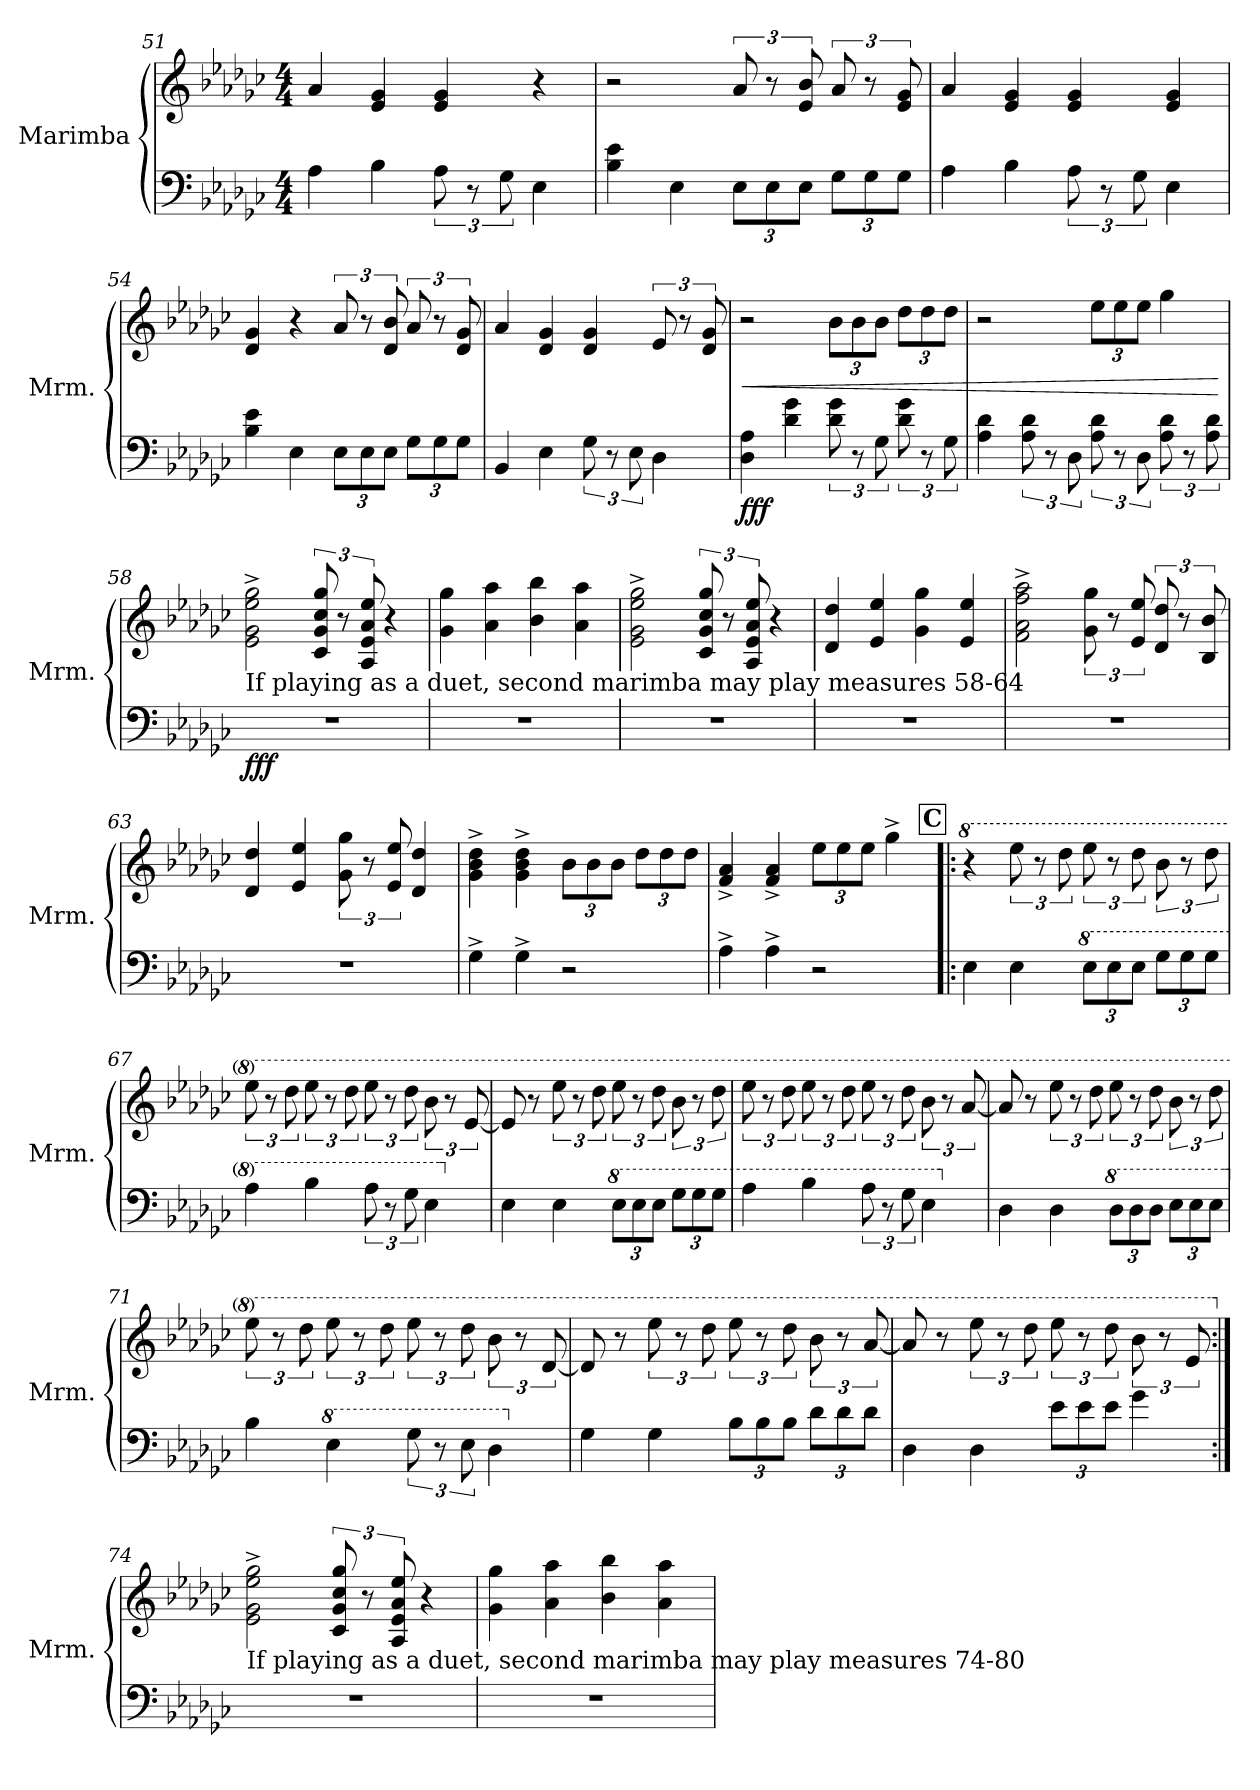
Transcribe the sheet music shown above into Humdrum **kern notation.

**kern	**kern	**dynam
*part1	*part1	*part1
*staff2	*staff1	*staff1/2
*I"Marimba	*	*
*I'Mrm.	*	*
*clefF4	*clefG2	*
*k[b-e-a-d-g-c-]	*k[b-e-a-d-g-c-]	*
*M4/4	*M4/4	*
=51	=51	=51
4A-\	4a-/	.
4B-\	4e-/ 4g-/	.
12A-\	4e-/ 4g-/	.
12r	.	.
12G-\	.	.
4E-\	4r	.
=52	=52	=52
4B-\ 4e-\	2r	.
4E-\	.	.
*Xbrackettup	*	*
12E-\L	12a-/	.
12E-\	12r	.
12E-\J	12e-/ 12b-/	.
12G-\L	12a-/	.
12G-\	12r	.
12G-\J	12e-/ 12g-/	.
!!LO:PB:g=z
=53	=53	=53
4A-\	4a-/	.
4B-\	4e-/ 4g-/	.
*brackettup	*	*
12A-\	4e-/ 4g-/	.
12r	.	.
12G-\	.	.
4E-\	4e-/ 4g-/	.
=54	=54	=54
4B-\ 4e-\	4d-/ 4g-/	.
4E-\	4r	.
*Xbrackettup	*	*
12E-\L	12a-/	.
12E-\	12r	.
12E-\J	12d-/ 12b-/	.
12G-\L	12a-/	.
12G-\	12r	.
12G-\J	12d-/ 12g-/	.
=55	=55	=55
4BB-/	4a-/	.
4E-\	4d-/ 4g-/	.
*brackettup	*	*
12G-\	4d-/ 4g-/	.
12r	.	.
12E-\	.	.
4D-\	12e-/	.
.	12r	.
.	12d-/ 12g-/	.
=56	=56	=56
!	!	!LO:HP:b
!	!	!LO:DY:n=1:b=2
4D-\ 4A-\	2r	< fff
4d-\ 4g-\	.	.
*	*Xbrackettup	*
12d-\ 12g-\	12b-\L	.
12r	12b-\	.
12G-\	12b-\J	.
12d-\ 12g-\	12dd-\L	.
12r	12dd-\	.
12G-\	12dd-\J	.
!!LO:LB:g=z
=57	=57	=57
4A-\ 4d-\	2r	.
12A-\ 12d-\	.	.
12r	.	.
12D-\	.	.
12A-\ 12d-\	12ee-\L	.
12r	12ee-\	.
12D-\	12ee-\J	.
12A-\ 12d-\	4gg-\	.
12r	.	.
12A-\ 12d-\	.	.
.	.	[
=58	=58	=58
!	!LO:TX:b:t=If playing as a duet, second marimba may play measures 58-64	!
!	!	!LO:DY:b=2
!	!	!LO:DY:n=1:b
1r	2e-\^ 2g-\^ 2ee-\^ 2gg-\^	f ff
*	*brackettup	*
.	12c-/ 12g-/ 12cc-/ 12gg-/	.
.	12r	.
.	12A-/ 12e-/ 12a-/ 12ee-/	.
.	4r	.
=59	=59	=59
1r	4g-\ 4gg-\	.
.	4a-\ 4aa-\	.
.	4b-\ 4bb-\	.
.	4a-\ 4aa-\	.
=60	=60	=60
1r	2e-\^ 2g-\^ 2ee-\^ 2gg-\^	.
.	12c-/ 12g-/ 12cc-/ 12gg-/	.
.	12r	.
.	12A-/ 12e-/ 12a-/ 12ee-/	.
.	4r	.
=61	=61	=61
1r	4d-/ 4dd-/	.
.	4e-/ 4ee-/	.
.	4g-\ 4gg-\	.
.	4e-/ 4ee-/	.
=62	=62	=62
1r	2f\^ 2a-\^ 2ff\^ 2aa-\^	.
.	12g-\ 12gg-\	.
.	12r	.
.	12e-/ 12ee-/	.
.	12d-/ 12dd-/	.
.	12r	.
.	12B-/ 12b-/	.
!!LO:LB:g=z
=63	=63	=63
1r	4d-/ 4dd-/	.
.	4e-/ 4ee-/	.
.	12g-\ 12gg-\	.
.	12r	.
.	12e-/ 12ee-/	.
.	4d-/ 4dd-/	.
=64	=64	=64
4G-^\	4g-\^ 4b-\^ 4dd-\^	.
4G-^\	4g-\^ 4b-\^ 4dd-\^	.
*	*Xbrackettup	*
2r	12b-\L	.
.	12b-\	.
.	12b-\J	.
.	12dd-\L	.
.	12dd-\	.
.	12dd-\J	.
=65	=65	=65
4A-^\	4f/^ 4a-/^	.
4A-^\	4f/^ 4a-/^	.
2r	12ee-\L	.
.	12ee-\	.
.	12ee-\J	.
.	4gg-^\	.
!!LO:REH:place=s1:a:B:fs=14:t=C
=66!|:	=66!|:	=66!|:
*	*8va	*
4E-\	4r	.
*	*brackettup	*
4E-\	12eee-\	.
.	12r	.
.	12ddd-\	.
*8va	*	*
*Xbrackettup	*	*
12e-\L	12eee-\	.
12e-\	12r	.
12e-\J	12ddd-\	.
12g-\L	12bb-\	.
12g-\	12r	.
12g-\J	12ddd-\	.
!!LO:LB:g=z
=67	=67	=67
4a-\	12eee-\	.
.	12r	.
.	12ddd-\	.
4b-\	12eee-\	.
.	12r	.
.	12ddd-\	.
*brackettup	*	*
12a-\	12eee-\	.
12r	12r	.
12g-\	12ddd-\	.
4e-\	12bb-\	.
.	12r	.
.	[12ee-/	.
=68	=68	=68
*X8va	*	*
4E-\	8ee-/]	.
.	8r	.
4E-\	12eee-\	.
.	12r	.
.	12ddd-\	.
*8va	*	*
*Xbrackettup	*	*
12e-\L	12eee-\	.
12e-\	12r	.
12e-\J	12ddd-\	.
12g-\L	12bb-\	.
12g-\	12r	.
12g-\J	12ddd-\	.
=69	=69	=69
4a-\	12eee-\	.
.	12r	.
.	12ddd-\	.
4b-\	12eee-\	.
.	12r	.
.	12ddd-\	.
*brackettup	*	*
12a-\	12eee-\	.
12r	12r	.
12g-\	12ddd-\	.
4e-\	12bb-\	.
.	12r	.
.	[12aa-/	.
!!LO:LB:g=z
=70	=70	=70
*X8va	*	*
4D-\	8aa-/]	.
.	8r	.
4D-\	12eee-\	.
.	12r	.
.	12ddd-\	.
*8va	*	*
*Xbrackettup	*	*
12d-\L	12eee-\	.
12d-\	12r	.
12d-\J	12ddd-\	.
12e-\L	12bb-\	.
12e-\	12r	.
12e-\J	12ddd-\	.
=71	=71	=71
*X8va	*	*
4B-\	12eee-\	.
.	12r	.
.	12ddd-\	.
*8va	*	*
4e-\	12eee-\	.
.	12r	.
.	12ddd-\	.
*brackettup	*	*
12g-\	12eee-\	.
12r	12r	.
12e-\	12ddd-\	.
4d-\	12bb-\	.
.	12r	.
.	[12dd-/	.
=72	=72	=72
*X8va	*	*
4G-\	8dd-/]	.
.	8r	.
4G-\	12eee-\	.
.	12r	.
.	12ddd-\	.
*Xbrackettup	*	*
12B-\L	12eee-\	.
12B-\	12r	.
12B-\J	12ddd-\	.
12d-\L	12bb-\	.
12d-\	12r	.
12d-\J	[12aa-/	.
!!LO:PB:g=z
=73	=73	=73
4D-\	8aa-/]	.
.	8r	.
4D-\	12eee-\	.
.	12r	.
.	12ddd-\	.
12e-\L	12eee-\	.
12e-\	12r	.
12e-\J	12ddd-\	.
4g-\	12bb-\	.
.	12r	.
.	12ee-/	.
=74:|!	=74:|!	=74:|!
*	*X8va	*
!	!LO:TX:b:t=If playing as a duet, second marimba may play measures 74-80	!
1r	2e-\^ 2g-\^ 2ee-\^ 2gg-\^	.
.	12c-/ 12g-/ 12cc-/ 12gg-/	.
.	12r	.
.	12A-/ 12e-/ 12a-/ 12ee-/	.
.	4r	.
=75	=75	=75
1r	4g-\ 4gg-\	.
.	4a-\ 4aa-\	.
.	4b-\ 4bb-\	.
.	4a-\ 4aa-\	.
=	=	=
*-	*-	*-
